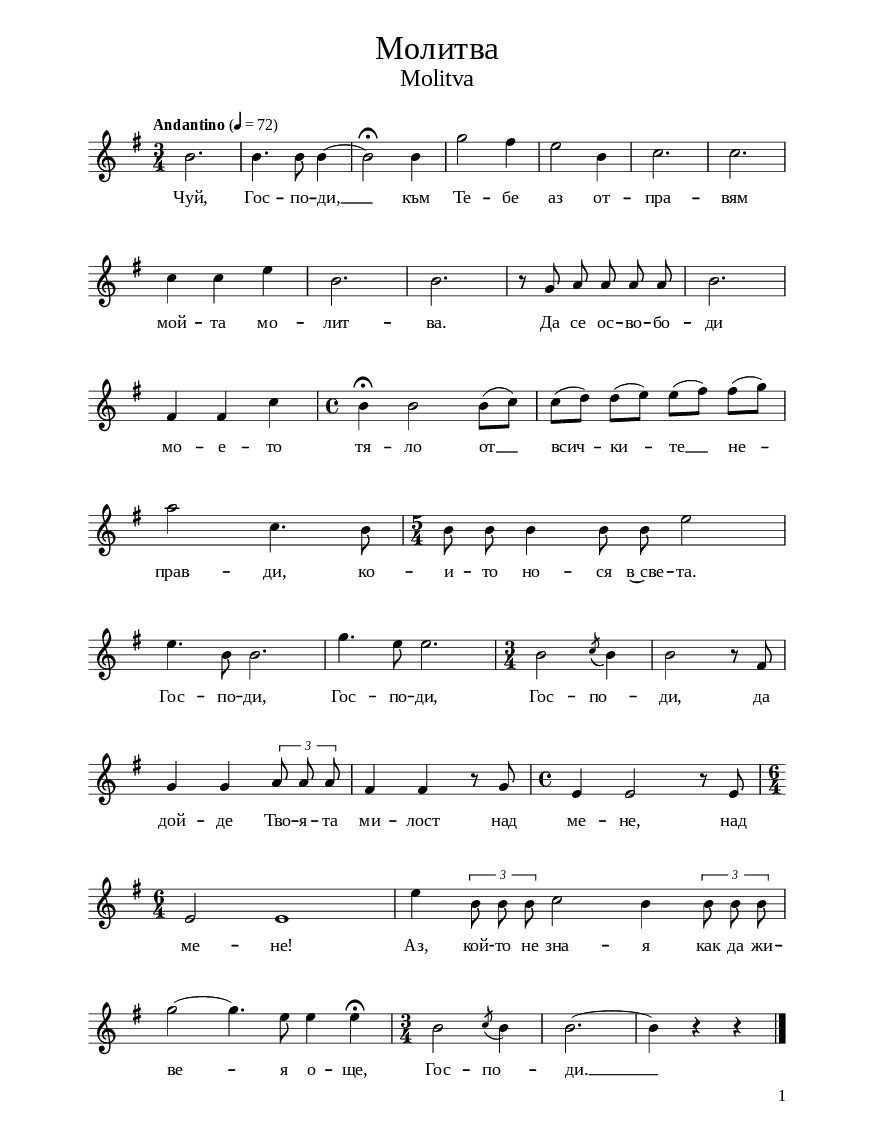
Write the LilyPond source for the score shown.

\version "2.24.2"

% include paper part and global functions
\include "include/globals.ily"

\bookpart {
  \label #'ref178
  \tocItem \markup "Молитва (Чуй, Господи) – Molitva (Čuj, Gospodi)"
  \include "include/bookpart-paper.ily"
  \score {
    \include "include/score-layout.ily"

    \new Voice \absolute {
      \clef treble
      \key e \minor
      \time 3/4
      \tempoFunc "Andantino" 4 "72"
      \autoBeamOff
      
      b'2. | % 2
      b'4.  b'8  b'4 ~ | % 3
      b'2 ^\fermata  b'4 | % 4
      g''2  fis''4 | % 5
      e''2  b'4 | % 6
      c''2. | % 7
      c''2. \break | % 8
      c''4  c''4  e''4 | % 9
      b'2. |
      b'2. | % 11
      r8  g'8  a'8  a'8  a'8  a'8 | % 12
      b'2. \break | % 13
      fis'4  fis'4  c''4 | % 14
      \time 4/4  | % 14
      b'4 ^\fermata  b'2  b'8 ( [
      c''8 ) ] | % 15
      c''8 ( [  d''8 ) ]  d''8 ( [
      e''8 ) ]  e''8 ( [  fis''8 ) ]  fis''8 (
      [  g''8 ) ] \break | % 16
      a''2  c''4.  b'8 | % 17
      \time 5/4  | % 17
      b'8  b'8  b'4  b'8  b'8
      e''2 \break | % 18
      e''4.  b'8  b'2. | % 19
      g''4.  e''8  e''2. |
      \time 3/4  |
      b'2 \acciaccatura {  c''8 ( }  b'4 ) | % 21
      b'2 r8  fis'8 \break | % 22
      g'4  g'4
      \times 2/3  {
        a'8   a'8  a'8
      }
      | % 23
      fis'4  fis'4 r8  g'8 | % 24
      \time 4/4  | % 24
      e'4  e'2 r8  e'8 \break | % 25
      \time 6/4  | % 25
      e'2 e'1 | % 26
      e''4
      \tupletUp
      \times 2/3  {
        b'8   b'8  b'8
      }
      c''2  b'4
      \times 2/3  {
        b'8  b'8  b'8
      }
      \break | % 27
      g''2 ~  g''4.  e''8  e''4
      e''4 ^\fermata | % 28
      \time 3/4  | % 28
      b'2 \acciaccatura {  c''8 }  b'4 | % 29
      b'2. ~ |
      b'4 r4 r4 \bar "|."
    }


    \addlyrics { Чуй, Гос -- по -- ди, __  към Те --
      бе аз от -- пра -- вям мой -- та
      мо -- лит -- ва. Да се ос -- во --
      бо -- ди мо -- е -- то тя -- ло от __
      всич -- ки -- те __  не
      -- прав -- ди, ко -- и -- то но --
      ся в~све -- та. Гос -- по -- ди,
      Гос -- по -- ди, Гос -- по -- ди,
      да дой -- де Тво -- я -- та ми --
      лост над ме -- не, над ме -- не!
      Аз, кой -- то не зна -- я как да
      жи -- ве -- я о -- ще, Гос --
      по -- ди. __}

   \header {
      title = \titleFunc "Молитва" "Molitva"
    }


    \midi{}

  } % score



  % include foreign translation(s) of the song
  

} % bookpart

% Più mosso
%
